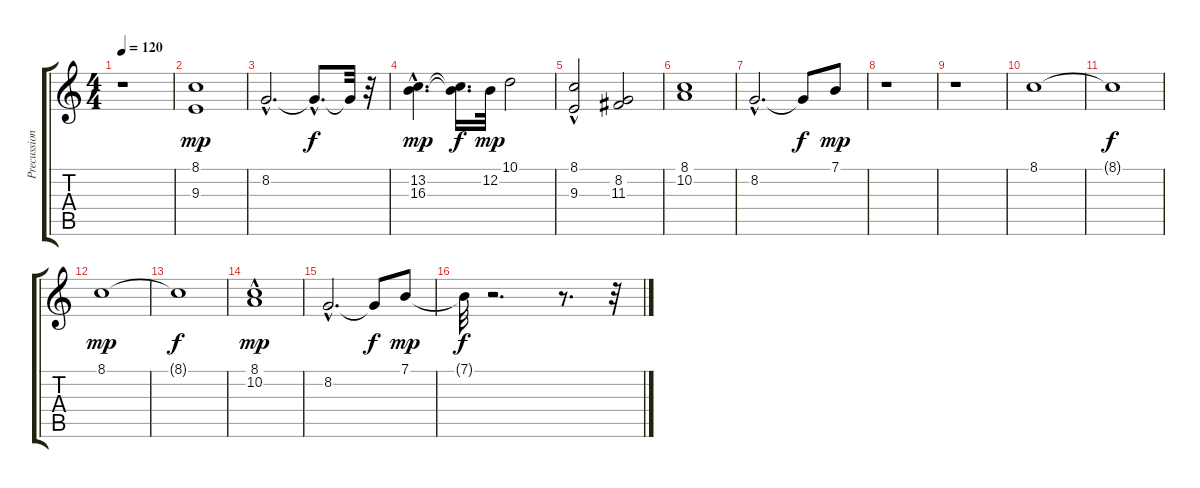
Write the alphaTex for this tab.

\track ("Precussion" "Precussion") {instrument pad2warm}
\staff {score tabs}
\tuning (E4 B3 G3 D3 A2 E2) {hide}
\ts (4 4)
\tempo 120
\clef g2
\ks c
r.1{dy f} |
(8.1 9.3).1{dy mp} |
8.2{hac}.2{d} 8.2{hac t}.8{d dy f} 8.2{t}.32 r.32 |
(13.2{hac} 16.3{hac}).4{d dy mp} (13.2{t} 16.3{t}).16{d dy f} 12.2.32{dy mp} 10.1.2 |
(8.1 9.3{hac}).2 (8.2 11.3).2 |
(8.1 10.2).1 |
8.2{hac}.2{d} 8.2{t}.8{dy f} 7.1.8{dy mp} |
r.1 |
r.1 |
8.1.1 |
8.1{t}.1{dy f} |
8.1.1{dy mp} |
8.1{t}.1{dy f} |
(8.1 10.2{hac}).1{dy mp} |
8.2{hac}.2{d} 8.2{t}.8{dy f} 7.1.8{dy mp} |
7.1{t}.32{dy f} r.2{d} r.8{d} r.32
